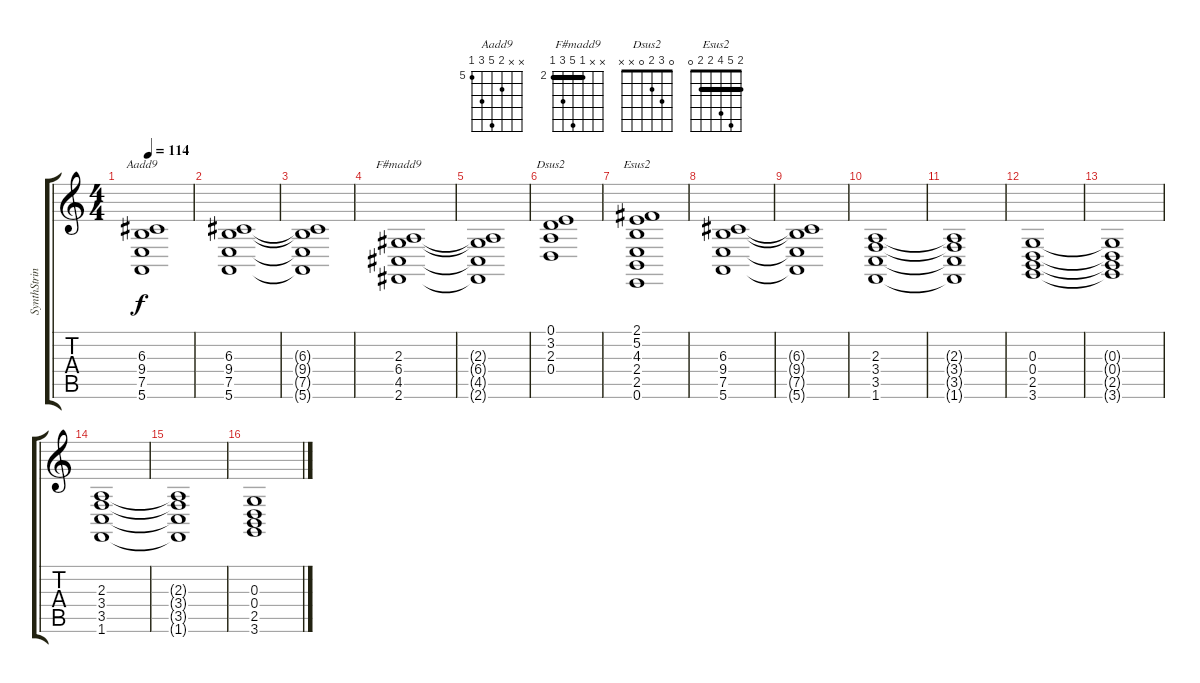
\track ("SynthStrings" "SynthStrin") {instrument synthstrings1}
\staff {score tabs}
\tuning (E4 B3 G3 D3 A2 E2) {hide}
\chord ("Aadd9" x x 6 9 7 5) {firstfret 5}
\chord ("F#madd9" x x 2 6 4 2) {firstfret 2 barre 2}
\chord ("Dsus2" 0 3 2 0 x x)
\chord ("Esus2" 2 5 4 2 2 0) {barre 2}
\ts (4 4)
\tempo 114
\clef g2
\ks c
(6.3{t} 9.4{t} 7.5{t} 5.6{t}).1{ch "Aadd9" dy f} |
(6.3 9.4 7.5 5.6).1 |
(6.3{t} 9.4{t} 7.5{t} 5.6{t}).1 |
(2.3 6.4 4.5 2.6).1{ch "F#madd9"} |
(2.3{t} 6.4{t} 4.5{t} 2.6{t}).1 |
(0.1 3.2 2.3 0.4).1{ch "Dsus2"} |
(2.1 5.2 4.3 2.4 2.5 0.6).1{ch "Esus2"} |
(6.3 9.4 7.5 5.6).1 |
(6.3{t} 9.4{t} 7.5{t} 5.6{t}).1 |
(2.3 3.4 3.5 1.6).1 |
(2.3{t} 3.4{t} 3.5{t} 1.6{t}).1 |
(0.3 0.4 2.5 3.6).1 |
(0.3{t} 0.4{t} 2.5{t} 3.6{t}).1 |
(2.3 3.4 3.5 1.6).1 |
(2.3{t} 3.4{t} 3.5{t} 1.6{t}).1 |
(0.3 0.4 2.5 3.6).1
